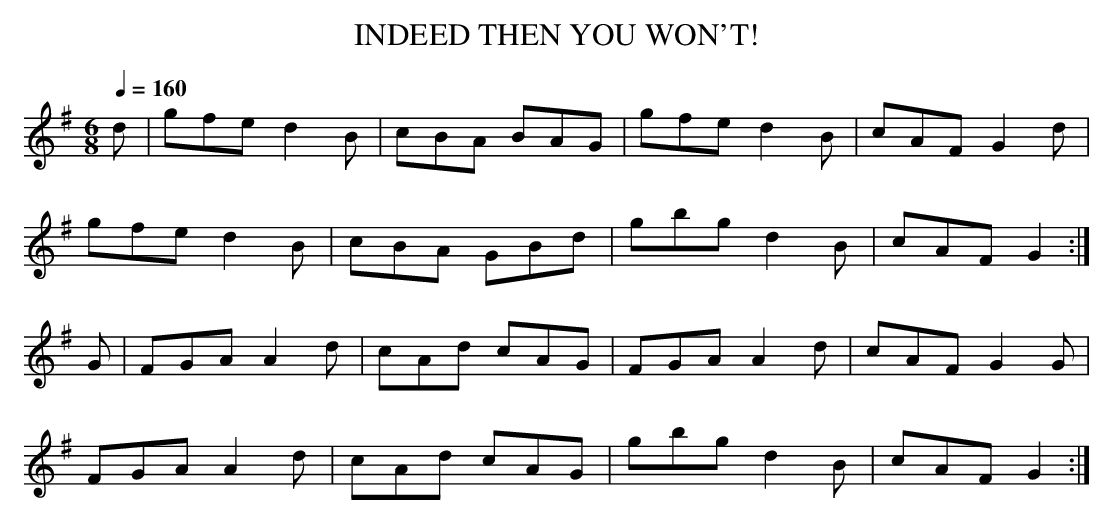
X:1
T:INDEED THEN YOU WON'T!
Q:1/4=160
M:6/8
L:1/8
K:G
d|gfe d2B|cBA BAG|gfe d2B|cAF G2d|
gfe d2B|cBA GBd|gbg d2B|cAF G2:|
G|FGA A2d|cAd cAG|FGA A2d|cAF G2G|
FGA A2d|cAd cAG|gbg d2B|cAF G2:|
